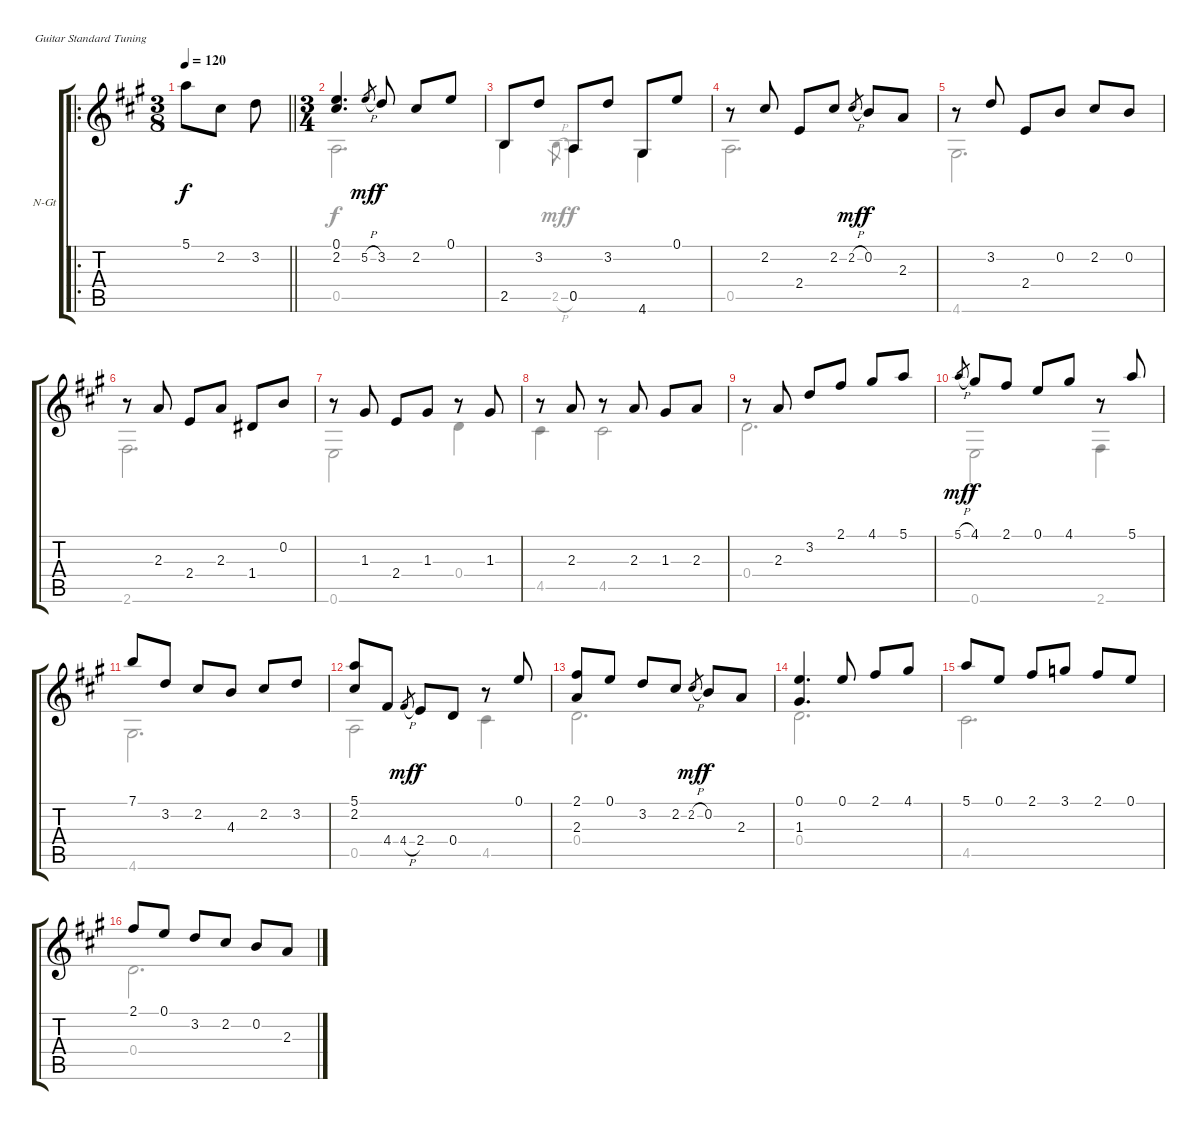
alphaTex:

\bracketExtendMode groupsimilarinstruments
\firstSystemTrackNameOrientation horizontal
\otherSystemsTrackNameOrientation horizontal
\track ("Courrente" "N-Gt") {instrument acousticguitarnylon}
\staff {score tabs}
\tuning (E4 B3 G3 D3 A2 E2)
\voice
\ro
\ts (3 8)
\beaming (8 2 2 2 2)
\tempo 120
\clef g2
\barLineRight lightlight
\ks a
5.1.8{dy f instrument acousticguitarnylon} 2.2.8 3.2.8 |
\ts (3 4)
\beaming (8 2 2 2 2)
(0.1 2.2).4{d} 5.2{h}.8{gr dy mf} 3.2.8{dy f} 2.2.8 0.1.8 |
2.5.8 3.2.8 0.5.8 3.2.8 4.6.8 0.1.8 |
r.8 2.2.8 2.4.8 2.2.8 2.2{h}.8{gr dy mf} 0.2.8{dy f} 2.3.8 |
r.8 3.2.8 2.4.8 0.2.8 2.2.8 0.2.8 |
r.8 2.3.8 2.4.8 2.3.8 1.4.8 0.2.8 |
r.8 1.3.8 2.4.8 1.3.8 r.8 1.3.8 |
r.8 2.3.8 r.8 2.3.8 1.3.8 2.3.8 |
r.8 2.3.8 3.2.8 2.1.8 4.1.8 5.1.8 |
5.1{h}.8{gr dy mf} 4.1.8{dy f} 2.1.8 0.1.8 4.1.8 r.8 5.1.8 |
7.1.8 3.2.8 2.2.8 4.3.8 2.2.8 3.2.8 |
(5.1 2.2).8 4.4.8 4.4{h}.8{gr dy mf} 2.4.8{dy f} 0.4.8 r.8 0.1.8 |
(2.1 2.3).8 0.1.8 3.2.8 2.2.8 2.2{h}.8{gr dy mf} 0.2.8{dy f} 2.3.8 |
(0.1 1.3).4{d} 0.1.8 2.1.8 4.1.8 |
5.1.8 0.1.8 2.1.8 3.1.8 2.1.8 0.1.8 |
2.1.8 0.1.8 3.2.8 2.2.8 0.2.8 2.3.8
\voice
\clef g2
\ottava regular
\simile none
\barLineRight lightlight
\ks a
|
0.5.2{d} |
2.5.4 2.5{h}.8{gr dy mf} 0.5.4{dy f} 4.6.4 |
0.5.2{d} |
4.6.2{d} |
2.6.2{d} |
0.6.2 0.4.4 |
4.5.4 4.5.2 |
0.4.2{d} |
0.6.2 2.6.4 |
4.6.2{d} |
0.5.2 4.5.4 |
0.4.2{d} |
0.4.2{d} |
4.5.2{d} |
0.4.2{d}
